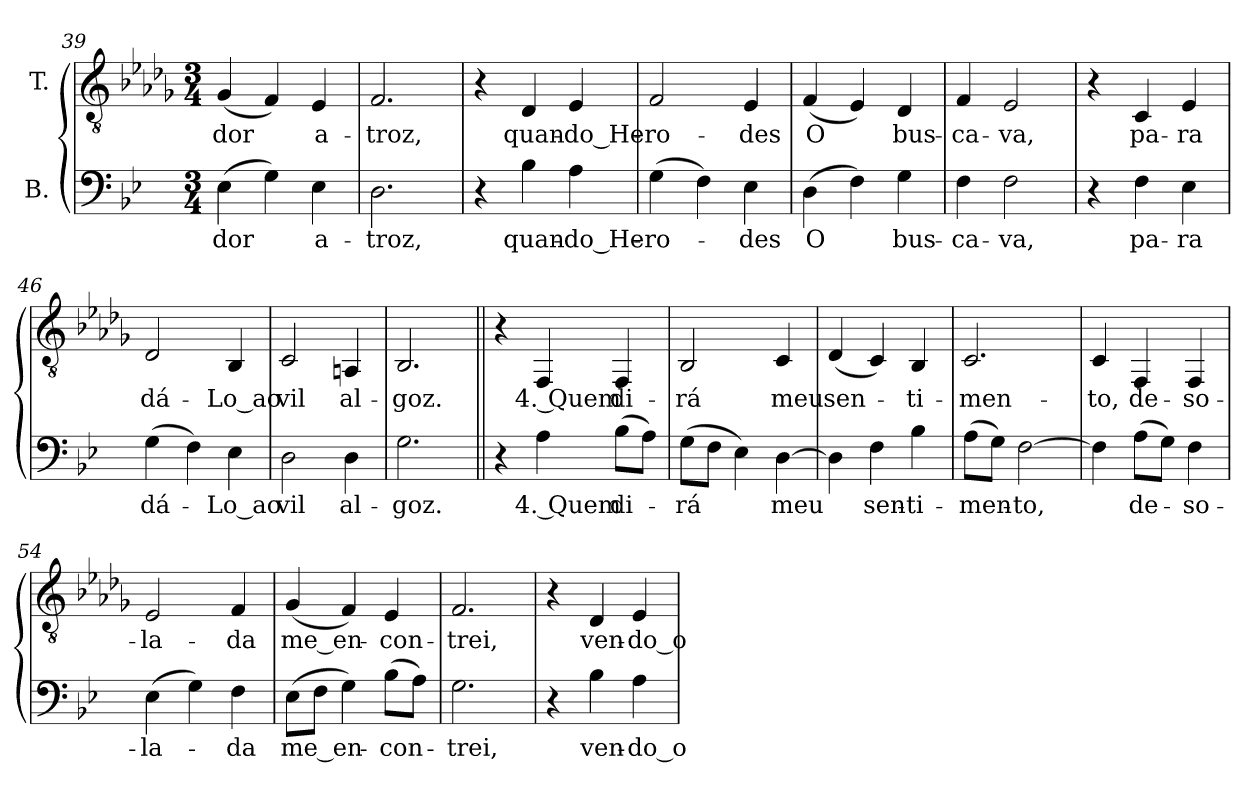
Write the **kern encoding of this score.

**kern	**text	**kern	**text
*part2	*part2	*part1	*part1
*staff2	*staff2	*staff1	*staff1
*I"B.	*	*I"T.	*
!!LO:LB:g=z
*clefF4	*	*clefGv2	*
*	*	*ITrd2c3	*
*k[b-e-]	*	*k[b-e-]	*
*g:	*	*g:	*
*M3/4	*	*M3/4	*
=39	=39	=39	=39
!	!LO:LY:b:color=#000000	!	!
!	!	!	!LO:LY:b:color=#000000
(4E-i\	dor	(4E-i/	dor
4Gi\)	.	4Di/)	.
!	!LO:LY:b:color=#000000	!	!
!	!	!	!LO:LY:b:color=#000000
4E-i\	a-	4Ci/	a-
=40	=40	=40	=40
!	!LO:LY:b:color=#000000	!	!
!	!	!	!LO:LY:b:color=#000000
2.Di\	-troz,	2.Di/	-troz,
=41	=41	=41	=41
4r	.	4r	.
!	!LO:LY:b:color=#000000	!	!
!	!	!	!LO:LY:b:color=#000000
4B-i\	quan-	4BB-i/	quan-
!	!LO:LY:b:color=#000000	!	!
!	!	!	!LO:LY:b:color=#000000
4Ai\	-do_He-	4Ci/	-do_He-
=42	=42	=42	=42
!	!LO:LY:b:color=#000000	!	!
!	!	!	!LO:LY:b:color=#000000
(4Gi\	-ro-	2Di/	-ro-
4Fi\)	.	.	.
!	!LO:LY:b:color=#000000	!	!
!	!	!	!LO:LY:b:color=#000000
4E-i\	-des	4Ci/	-des
=43	=43	=43	=43
!	!LO:LY:b:color=#000000	!	!
!	!	!	!LO:LY:b:color=#000000
(4Di\	O	(4Di/	O
4Fi\)	.	4Ci/)	.
!	!LO:LY:b:color=#000000	!	!
!	!	!	!LO:LY:b:color=#000000
4Gi\	bus-	4BB-i/	bus-
=44	=44	=44	=44
!	!LO:LY:b:color=#000000	!	!
!	!	!	!LO:LY:b:color=#000000
4Fi\	-ca-	4Di/	-ca-
!	!LO:LY:b:color=#000000	!	!
!	!	!	!LO:LY:b:color=#000000
2Fi\	-va,	2Ci/	-va,
=45	=45	=45	=45
4r	.	4r	.
!	!LO:LY:b:color=#000000	!	!
!	!	!	!LO:LY:b:color=#000000
4Fi\	pa-	4AAi/	pa-
!	!LO:LY:b:color=#000000	!	!
!	!	!	!LO:LY:b:color=#000000
4E-i\	-ra	4Ci/	-ra
=46	=46	=46	=46
!	!LO:LY:b:color=#000000	!	!
!	!	!	!LO:LY:b:color=#000000
(4Gi\	dá-	2BB-i/	dá-
4Fi\)	.	.	.
!	!LO:LY:b:color=#000000	!	!
!	!	!	!LO:LY:b:color=#000000
4E-i\	-Lo_ao	4GGi/	-Lo_ao
=47	=47	=47	=47
!	!LO:LY:b:color=#000000	!	!
!	!	!	!LO:LY:b:color=#000000
2Di\	vil	2AAi/	vil
!	!LO:LY:b:color=#000000	!	!
!	!	!	!LO:LY:b:color=#000000
4Di\	al-	4FF#Xi/	al-
=48	=48	=48	=48
!	!LO:LY:b:color=#000000	!	!
!	!	!	!LO:LY:b:color=#000000
2.Gi\	-goz.	2.GGi/	-goz.
!!LO:LB:g=z
=49||	=49||	=49||	=49||
4r	.	4r	.
!	!LO:LY:b:color=#000000	!	!
!	!	!	!LO:LY:b:color=#000000
4Ai\	4. Quem	4DDi/	4. Quem
!	!LO:LY:b:color=#000000	!	!
!	!	!	!LO:LY:b:color=#000000
(8B-i\L	di-	4DDi/	di-
8Ai\J)	.	.	.
=50	=50	=50	=50
!	!LO:LY:b:color=#000000	!	!
!	!	!	!LO:LY:b:color=#000000
(8Gi\L	-rá	2GGi/	-rá
8Fi\J	.	.	.
4E-i\)	.	.	.
!	!LO:LY:b:color=#000000	!	!
!	!	!	!LO:LY:b:color=#000000
[4Di\	meu	4AAi/	meu
=51	=51	=51	=51
!	!	!	!LO:LY:b:color=#000000
4Di\]	.	(4BB-i/	sen-
!	!LO:LY:b:color=#000000	!	!
4Fi\	sen-	4AAi/)	.
!	!LO:LY:b:color=#000000	!	!
!	!	!	!LO:LY:b:color=#000000
4B-i\	-ti-	4GGi/	-ti-
=52	=52	=52	=52
!	!LO:LY:b:color=#000000	!	!
!	!	!	!LO:LY:b:color=#000000
(8Ai\L	-men-	2.AAi/	-men-
8Gi\J)	.	.	.
!	!LO:LY:b:color=#000000	!	!
[2Fi\	-to,	.	.
=53	=53	=53	=53
!	!	!	!LO:LY:b:color=#000000
4Fi\]	.	4AAi/	-to,
!	!LO:LY:b:color=#000000	!	!
!	!	!	!LO:LY:b:color=#000000
(8Ai\L	de-	4DDi/	de-
8Gi\J)	.	.	.
!	!LO:LY:b:color=#000000	!	!
!	!	!	!LO:LY:b:color=#000000
4Fi\	-so-	4DDi/	-so-
=54	=54	=54	=54
!	!LO:LY:b:color=#000000	!	!
!	!	!	!LO:LY:b:color=#000000
(4E-i\	-la-	2Ci/	-la-
4Gi\)	.	.	.
!	!LO:LY:b:color=#000000	!	!
!	!	!	!LO:LY:b:color=#000000
4Fi\	-da	4Di/	-da
=55	=55	=55	=55
!	!LO:LY:b:color=#000000	!	!
!	!	!	!LO:LY:b:color=#000000
(8E-i\L	me_en-	(4E-i/	me_en-
8Fi\J	.	.	.
4Gi\)	.	4Di/)	.
!	!LO:LY:b:color=#000000	!	!
!	!	!	!LO:LY:b:color=#000000
(8B-i\L	-con-	4Ci/	-con-
8Ai\J)	.	.	.
=56	=56	=56	=56
!	!LO:LY:b:color=#000000	!	!
!	!	!	!LO:LY:b:color=#000000
2.Gi\	-trei,	2.Di/	-trei,
=57	=57	=57	=57
4r	.	4r	.
!	!LO:LY:b:color=#000000	!	!
!	!	!	!LO:LY:b:color=#000000
4B-i\	ven-	4BB-i/	ven-
!	!LO:LY:b:color=#000000	!	!
!	!	!	!LO:LY:b:color=#000000
4Ai\	-do_o	4Ci/	-do_o
=	=	=	=
*-	*-	*-	*-
